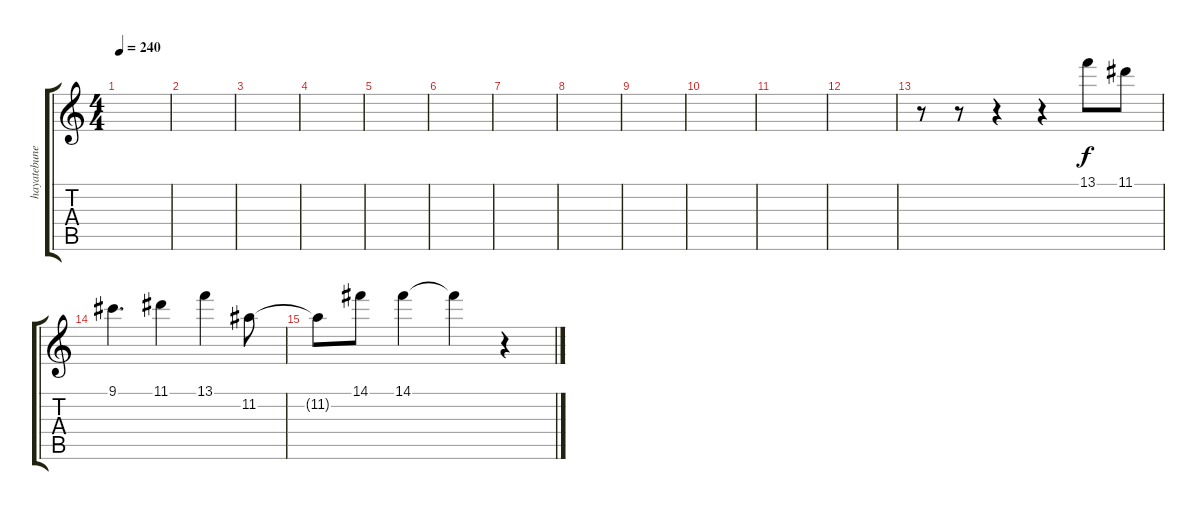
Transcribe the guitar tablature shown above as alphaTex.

\track ("hayatebune" "hayatebune") {instrument overdrivenguitar}
\staff {score tabs}
\tuning (E4 B3 G3 D3 A2 E2) {hide}
\ts (4 4)
\tempo 240
\clef g2
\ks c
|
|
|
|
|
|
|
|
|
|
|
|
r.8 r.8 r.4 r.4 13.1.8 11.1.8 |
9.1.4{d} 11.1.4 13.1.4 11.2.8 |
11.2{t}.8 14.1.8 14.1.4 14.1{t}.4 r.4
